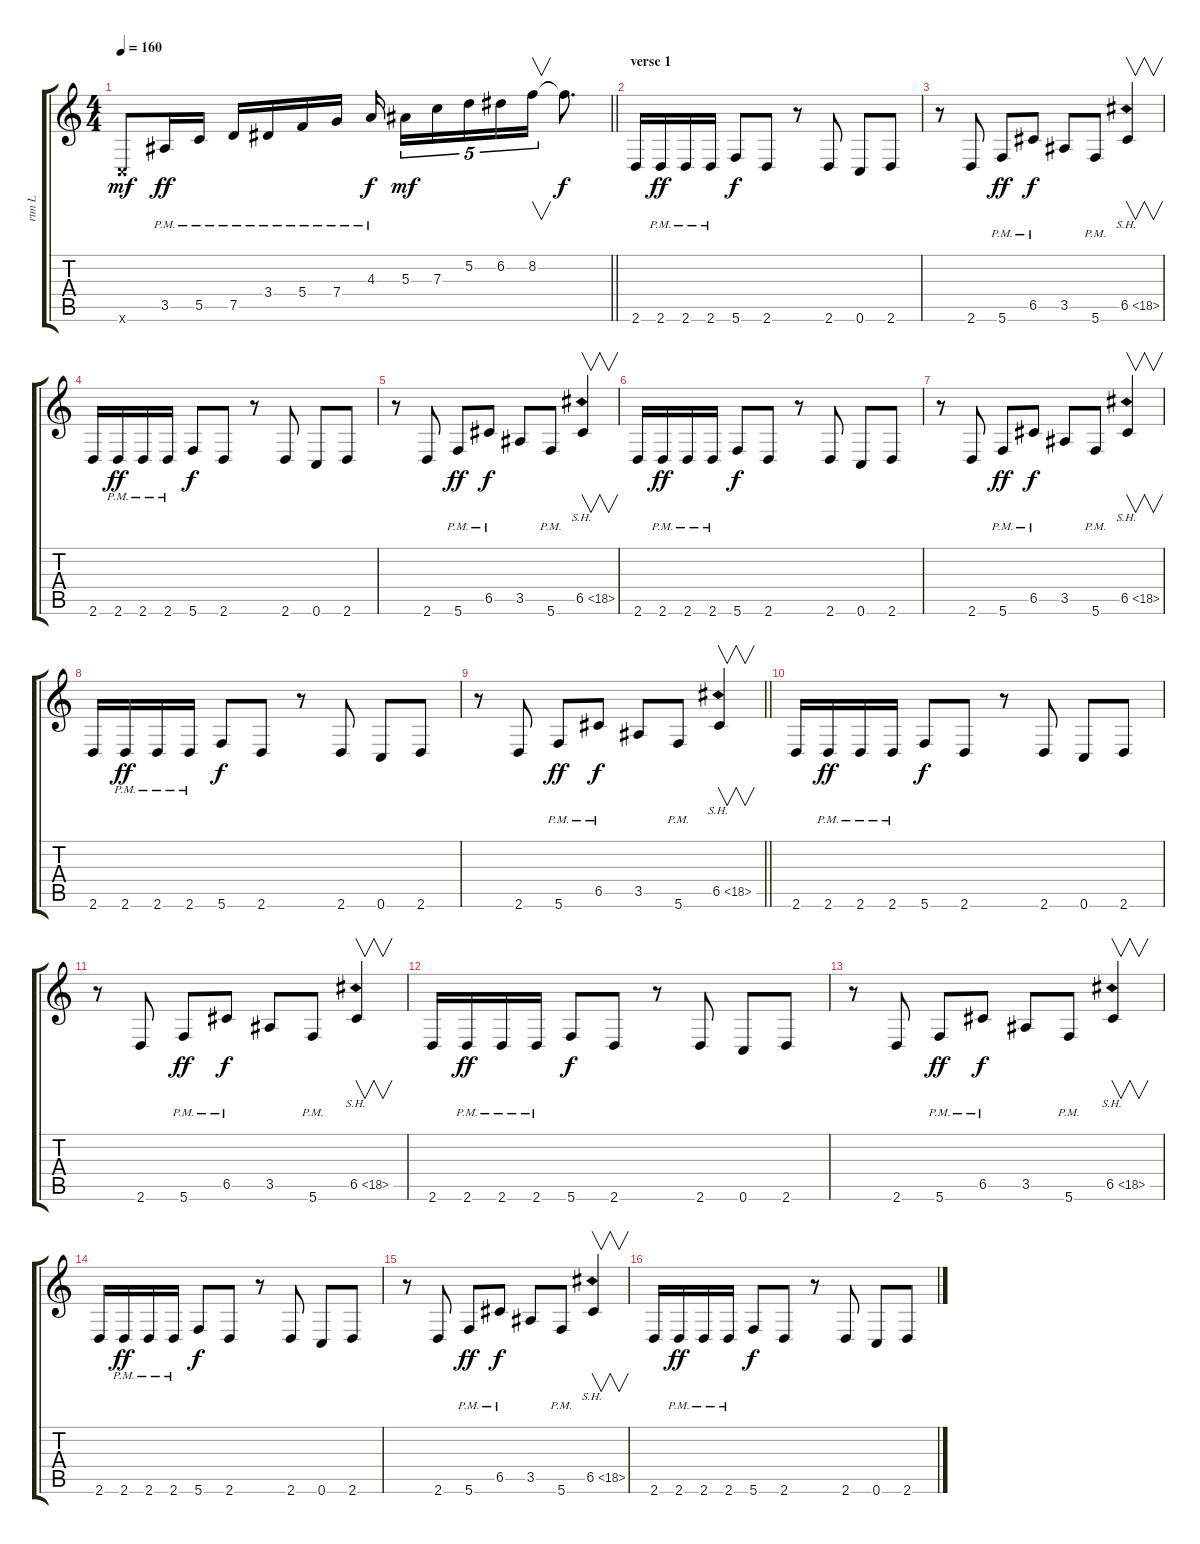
\track ("rtm L" "rtm L") {instrument overdrivenguitar}
\staff {score tabs}
\tuning (D4 A3 F3 C3 G2 C2) {hide}
\ts (4 4)
\tempo 160
\clef g2
\barLineRight lightlight
\ks c
0.6{x}.8{dy mf} 3.5{pm}.16{dy ff} 5.5{pm}.16 7.5{pm}.16 3.4{pm}.16 5.4{pm}.16 7.4{pm}.16 4.3{pm}.16{dy f beam splitsecondary} 5.3.16{tu (5 4) dy mf} 7.3.16{tu (5 4)} 5.2.16{tu (5 4)} 6.2.16{tu (5 4)} 8.2.16{v tu (5 4)} 8.2{t}.8{d dy f} |
\section ("" "verse 1")
2.6.16 2.6{pm}.16{dy ff} 2.6{pm}.16 2.6{pm}.16 5.6.8{dy f} 2.6.8 r.8 2.6.8 0.6.8 2.6.8 |
r.8 2.6.8 5.6{pm}.8{dy ff} 6.5{pm}.8{dy f} 3.5.8 5.6{pm}.8 6.5{sh 12}.4{v} |
2.6.16 2.6{pm}.16{dy ff} 2.6{pm}.16 2.6{pm}.16 5.6.8{dy f} 2.6.8 r.8 2.6.8 0.6.8 2.6.8 |
r.8 2.6.8 5.6{pm}.8{dy ff} 6.5{pm}.8{dy f} 3.5.8 5.6{pm}.8 6.5{sh 12}.4{v} |
2.6.16 2.6{pm}.16{dy ff} 2.6{pm}.16 2.6{pm}.16 5.6.8{dy f} 2.6.8 r.8 2.6.8 0.6.8 2.6.8 |
r.8 2.6.8 5.6{pm}.8{dy ff} 6.5{pm}.8{dy f} 3.5.8 5.6{pm}.8 6.5{sh 12}.4{v} |
2.6.16 2.6{pm}.16{dy ff} 2.6{pm}.16 2.6{pm}.16 5.6.8{dy f} 2.6.8 r.8 2.6.8 0.6.8 2.6.8 |
\barLineRight lightlight
r.8 2.6.8 5.6{pm}.8{dy ff} 6.5{pm}.8{dy f} 3.5.8 5.6{pm}.8 6.5{sh 12}.4{v} |
2.6.16 2.6{pm}.16{dy ff} 2.6{pm}.16 2.6{pm}.16 5.6.8{dy f} 2.6.8 r.8 2.6.8 0.6.8 2.6.8 |
r.8 2.6.8 5.6{pm}.8{dy ff} 6.5{pm}.8{dy f} 3.5.8 5.6{pm}.8 6.5{sh 12}.4{v} |
2.6.16 2.6{pm}.16{dy ff} 2.6{pm}.16 2.6{pm}.16 5.6.8{dy f} 2.6.8 r.8 2.6.8 0.6.8 2.6.8 |
r.8 2.6.8 5.6{pm}.8{dy ff} 6.5{pm}.8{dy f} 3.5.8 5.6{pm}.8 6.5{sh 12}.4{v} |
2.6.16 2.6{pm}.16{dy ff} 2.6{pm}.16 2.6{pm}.16 5.6.8{dy f} 2.6.8 r.8 2.6.8 0.6.8 2.6.8 |
r.8 2.6.8 5.6{pm}.8{dy ff} 6.5{pm}.8{dy f} 3.5.8 5.6{pm}.8 6.5{sh 12}.4{v} |
2.6.16 2.6{pm}.16{dy ff} 2.6{pm}.16 2.6{pm}.16 5.6.8{dy f} 2.6.8 r.8 2.6.8 0.6.8 2.6.8
